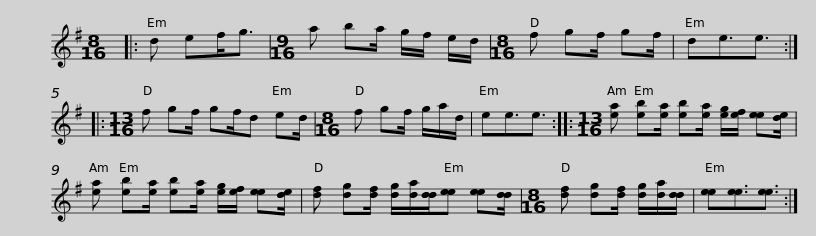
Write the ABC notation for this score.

X:1
L:1/8
M:8/16
I:linebreak $
K:Emin
V:1 treble
V:1
|: d ef<g |[M:9/16] a ba/ g/f/ e/d/ |[M:8/16] f gf/ gf/ | de3/2e3/2 ::[M:13/16] f gf/ gf/d ed/ | %5
[M:8/16] f gf/ g/a/d/ |$ ee3/2e3/2 ::[M:13/16] [ea] [eb][ea]/ [eb][ea]/ [eg]/[ef]/ [ee][de]/ | [ea] [eb][ea]/ [eb][ea]/ [eg]/[ef]/ [ee][de]/ |$ [df] [dg][df]/ [dg]/[da]/[dd]/[ee] [ee][dd]/ | %10
[M:8/16] [df] [dg][df]/ [dg]/[da]/[dd]/ | [ee][ee]3/2[ee]3/2 :| %12
